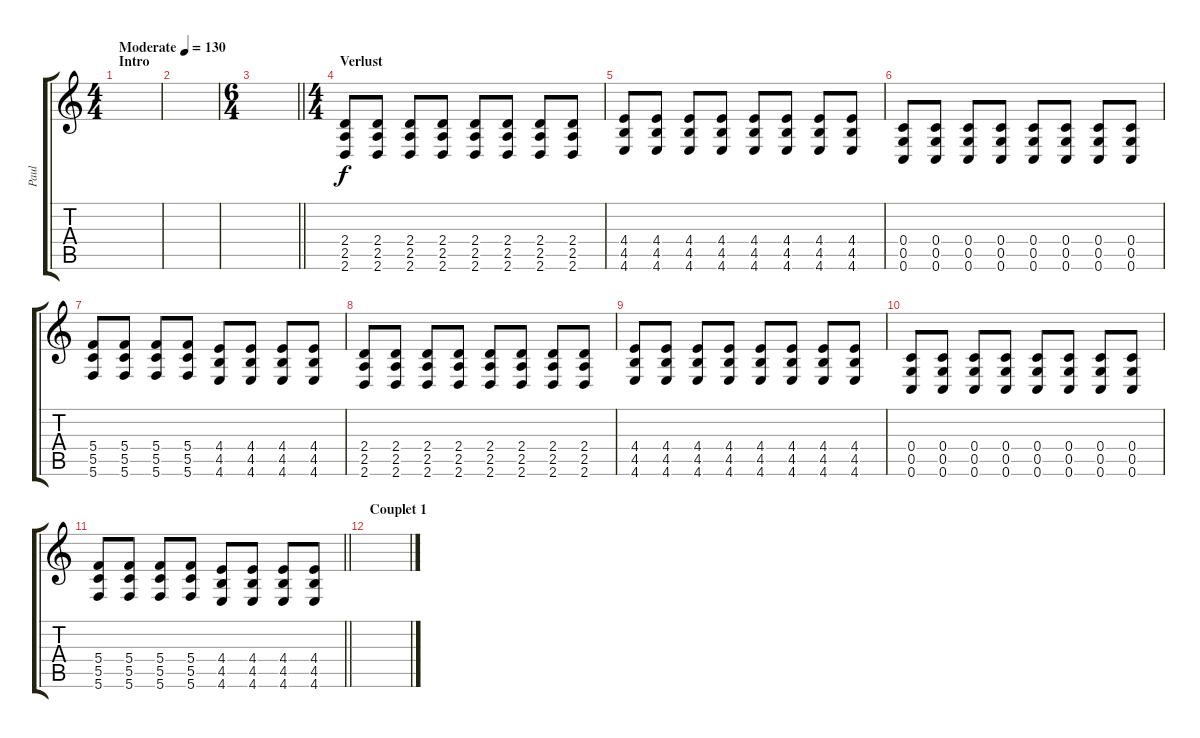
\track ("Paul" "Paul") {instrument distortionguitar}
\staff {score tabs}
\tuning (D4 A3 F3 C3 G2 C2) {hide}
\ts (4 4)
\section ("" "Intro")
\tempo (130 "Moderate")
\clef g2
\ks c
|
|
\ts (6 4)
\barLineRight lightlight
|
\ts (4 4)
\section ("" "Verlust")
(2.4 2.5 2.6).8 (2.4 2.5 2.6).8 (2.4 2.5 2.6).8 (2.4 2.5 2.6).8 (2.4 2.5 2.6).8 (2.4 2.5 2.6).8 (2.4 2.5 2.6).8 (2.4 2.5 2.6).8 |
(4.4 4.5 4.6).8 (4.4 4.5 4.6).8 (4.4 4.5 4.6).8 (4.4 4.5 4.6).8 (4.4 4.5 4.6).8 (4.4 4.5 4.6).8 (4.4 4.5 4.6).8 (4.4 4.5 4.6).8 |
(0.4 0.5 0.6).8 (0.4 0.5 0.6).8 (0.4 0.5 0.6).8 (0.4 0.5 0.6).8 (0.4 0.5 0.6).8 (0.4 0.5 0.6).8 (0.4 0.5 0.6).8 (0.4 0.5 0.6).8 |
(5.4 5.5 5.6).8 (5.4 5.5 5.6).8 (5.4 5.5 5.6).8 (5.4 5.5 5.6).8 (4.4 4.5 4.6).8 (4.4 4.5 4.6).8 (4.4 4.5 4.6).8 (4.4 4.5 4.6).8 |
(2.4 2.5 2.6).8 (2.4 2.5 2.6).8 (2.4 2.5 2.6).8 (2.4 2.5 2.6).8 (2.4 2.5 2.6).8 (2.4 2.5 2.6).8 (2.4 2.5 2.6).8 (2.4 2.5 2.6).8 |
(4.4 4.5 4.6).8 (4.4 4.5 4.6).8 (4.4 4.5 4.6).8 (4.4 4.5 4.6).8 (4.4 4.5 4.6).8 (4.4 4.5 4.6).8 (4.4 4.5 4.6).8 (4.4 4.5 4.6).8 |
(0.4 0.5 0.6).8 (0.4 0.5 0.6).8 (0.4 0.5 0.6).8 (0.4 0.5 0.6).8 (0.4 0.5 0.6).8 (0.4 0.5 0.6).8 (0.4 0.5 0.6).8 (0.4 0.5 0.6).8 |
\barLineRight lightlight
(5.4 5.5 5.6).8 (5.4 5.5 5.6).8 (5.4 5.5 5.6).8 (5.4 5.5 5.6).8 (4.4 4.5 4.6).8 (4.4 4.5 4.6).8 (4.4 4.5 4.6).8 (4.4 4.5 4.6).8 |
\section ("" "Couplet 1")
